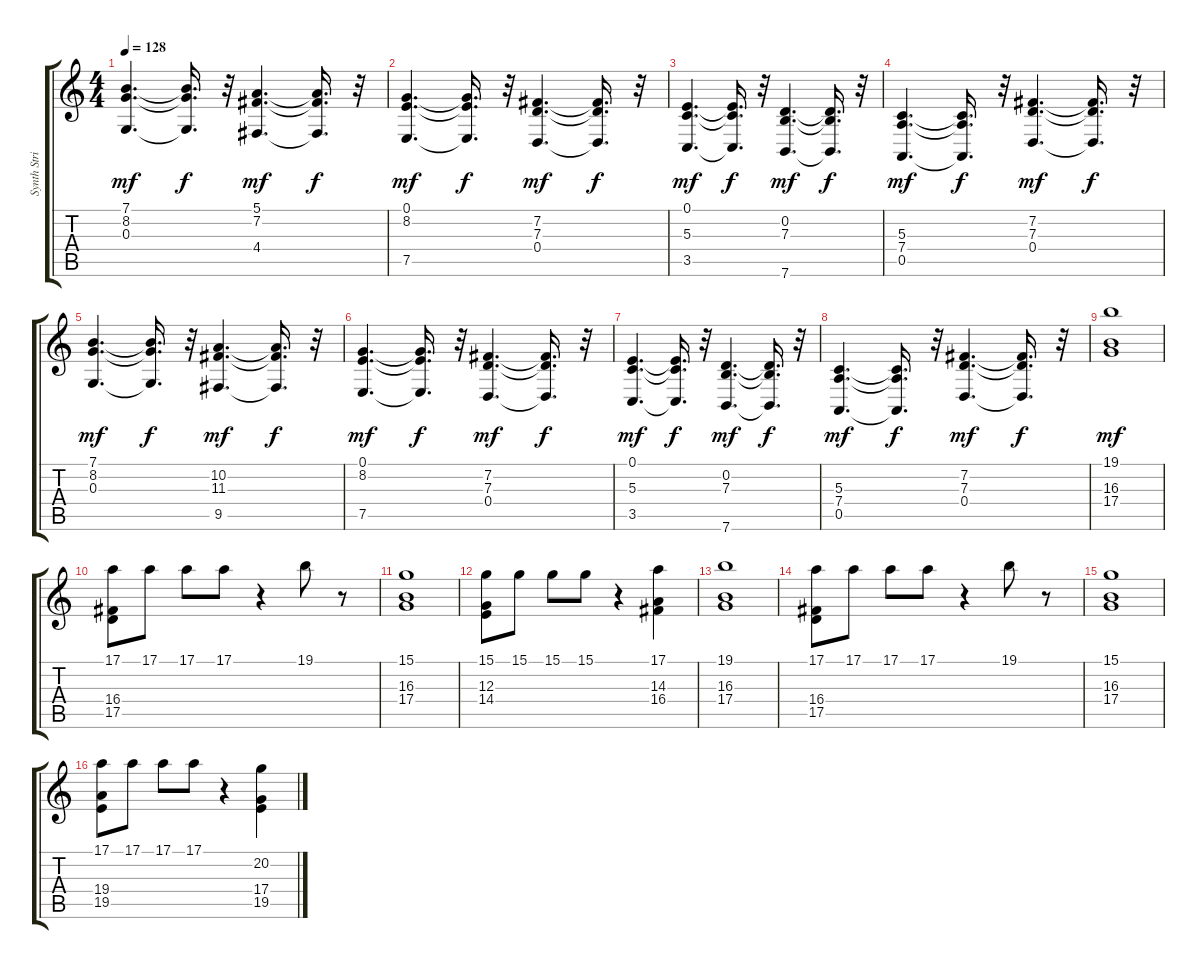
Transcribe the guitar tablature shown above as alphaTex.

\track ("Synth Strings 1" "Synth Stri") {instrument synthstrings1}
\staff {score tabs}
\tuning (E4 B3 G3 D3 A2 E2) {hide}
\ts (4 4)
\tempo 128
\clef g2
\ks c
(7.1 8.2 0.3).4{d dy mf} (7.1{t} 8.2{t} 0.3{t}).16{d dy f} r.32 (5.1 7.2 4.4).4{d dy mf} (5.1{t} 7.2{t} 4.4{t}).16{d dy f} r.32 |
(0.1 8.2 7.5).4{d dy mf} (0.1{t} 8.2{t} 7.5{t}).16{d dy f} r.32 (7.2 7.3 0.4).4{d dy mf} (7.2{t} 7.3{t} 0.4{t}).16{d dy f} r.32 |
(0.1 5.3 3.5).4{d dy mf} (0.1{t} 5.3{t} 3.5{t}).16{d dy f} r.32 (0.2 7.3 7.6).4{d dy mf} (0.2{t} 7.3{t} 7.6{t}).16{d dy f} r.32 |
(5.3 7.4 0.5).4{d dy mf} (5.3{t} 7.4{t} 0.5{t}).16{d dy f} r.32 (7.2 7.3 0.4).4{d dy mf} (7.2{t} 7.3{t} 0.4{t}).16{d dy f} r.32 |
(7.1 8.2 0.3).4{d dy mf} (7.1{t} 8.2{t} 0.3{t}).16{d dy f} r.32 (10.2 11.3 9.5).4{d dy mf} (10.2{t} 11.3{t} 9.5{t}).16{d dy f} r.32 |
(0.1 8.2 7.5).4{d dy mf} (0.1{t} 8.2{t} 7.5{t}).16{d dy f} r.32 (7.2 7.3 0.4).4{d dy mf} (7.2{t} 7.3{t} 0.4{t}).16{d dy f} r.32 |
(0.1 5.3 3.5).4{d dy mf} (0.1{t} 5.3{t} 3.5{t}).16{d dy f} r.32 (0.2 7.3 7.6).4{d dy mf} (0.2{t} 7.3{t} 7.6{t}).16{d dy f} r.32 |
(5.3 7.4 0.5).4{d dy mf} (5.3{t} 7.4{t} 0.5{t}).16{d dy f} r.32 (7.2 7.3 0.4).4{d dy mf} (7.2{t} 7.3{t} 0.4{t}).16{d dy f} r.32 |
(19.1 16.3 17.4).1{dy mf} |
(17.1 16.4 17.5).8 17.1.8 17.1.8 17.1.8 r.4 19.1.8 r.8 |
(15.1 16.3 17.4).1 |
(15.1 12.3 14.4).8 15.1.8 15.1.8 15.1.8 r.4 (17.1 14.3 16.4).4 |
(19.1 16.3 17.4).1 |
(17.1 16.4 17.5).8 17.1.8 17.1.8 17.1.8 r.4 19.1.8 r.8 |
(15.1 16.3 17.4).1 |
(17.1 19.4 19.5).8 17.1.8 17.1.8 17.1.8 r.4 (20.2 17.4 19.5).4
